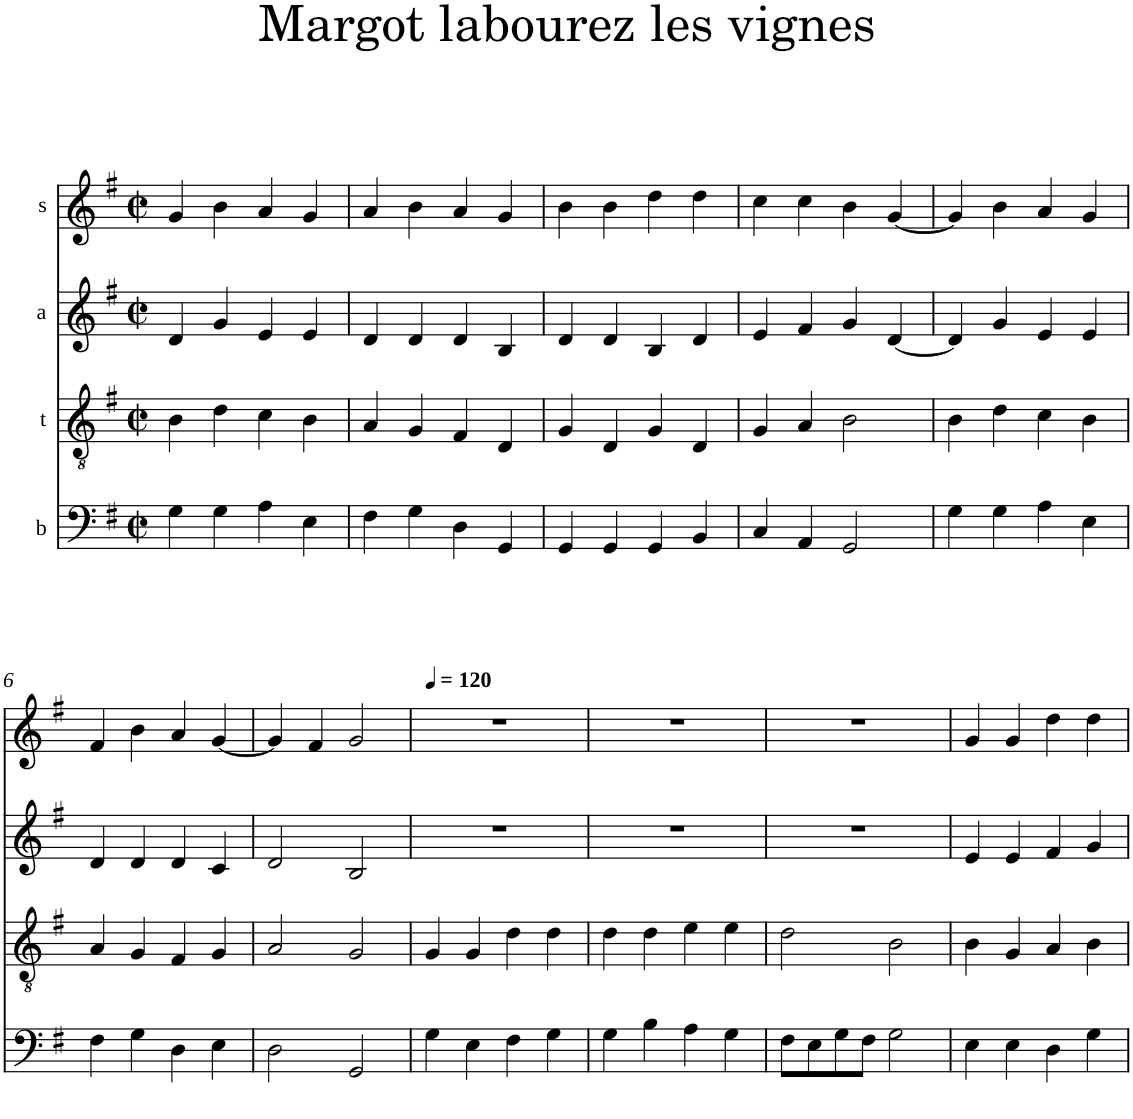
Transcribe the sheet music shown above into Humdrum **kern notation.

**kern	**kern	**kern	**kern
*part4	*part3	*part2	*part1
*staff4	*staff3	*staff2	*staff1
*I"b	*I"t	*I"a	*I"s
*clefF4	*clefGv2	*clefG2	*clefG2
*k[f#]	*k[f#]	*k[f#]	*k[f#]
*G:	*G:	*G:	*G:
*M2/2	*M2/2	*M2/2	*M2/2
*met(c|)	*met(c|)	*met(c|)	*met(c|)
=1	=1	=1	=1
4G\	4B\	4d/	4g/
4G\	4d\	4g/	4b\
4A\	4c\	4e/	4a/
4E\	4B\	4e/	4g/
=2	=2	=2	=2
4F#\	4A/	4d/	4a/
4G\	4G/	4d/	4b\
4D\	4F#/	4d/	4a/
4GG/	4D/	4B/	4g/
=3	=3	=3	=3
4GG/	4G/	4d/	4b\
4GG/	4D/	4d/	4b\
4GG/	4G/	4B/	4dd\
4BB/	4D/	4d/	4dd\
=4	=4	=4	=4
4C/	4G/	4e/	4cc\
4AA/	4A/	4f#/	4cc\
2GG/	2B\	4g/	4b\
.	.	[4d/	[4g/
=5	=5	=5	=5
4G\	4B\	4d/]	4g/]
4G\	4d\	4g/	4b\
4A\	4c\	4e/	4a/
4E\	4B\	4e/	4g/
!!LO:LB:g=z
=6	=6	=6	=6
4F#\	4A/	4d/	4f#/
4G\	4G/	4d/	4b\
4D\	4F#/	4d/	4a/
4E\	4G/	4c/	[4g/
=7	=7	=7	=7
2D\	2A/	2d/	4g/]
.	.	.	4f#/
2GG/	2G/	2B/	2g/
=8	=8	=8	=8
*	*	*	*MM120
4G\	4G/	1r	1r
4E\	4G/	.	.
4F#\	4d\	.	.
4G\	4d\	.	.
=9	=9	=9	=9
4G\	4d\	1r	1r
4B\	4d\	.	.
4A\	4e\	.	.
4G\	4e\	.	.
=10	=10	=10	=10
8F#\L	2d\	1r	1r
8E\	.	.	.
8G\	.	.	.
8F#\J	.	.	.
2G\	2B\	.	.
=11	=11	=11	=11
4E\	4B\	4e/	4g/
4E\	4G/	4e/	4g/
4D\	4A/	4f#/	4dd\
4G\	4B\	4g/	4dd\
=	=	=	=
*-	*-	*-	*-
